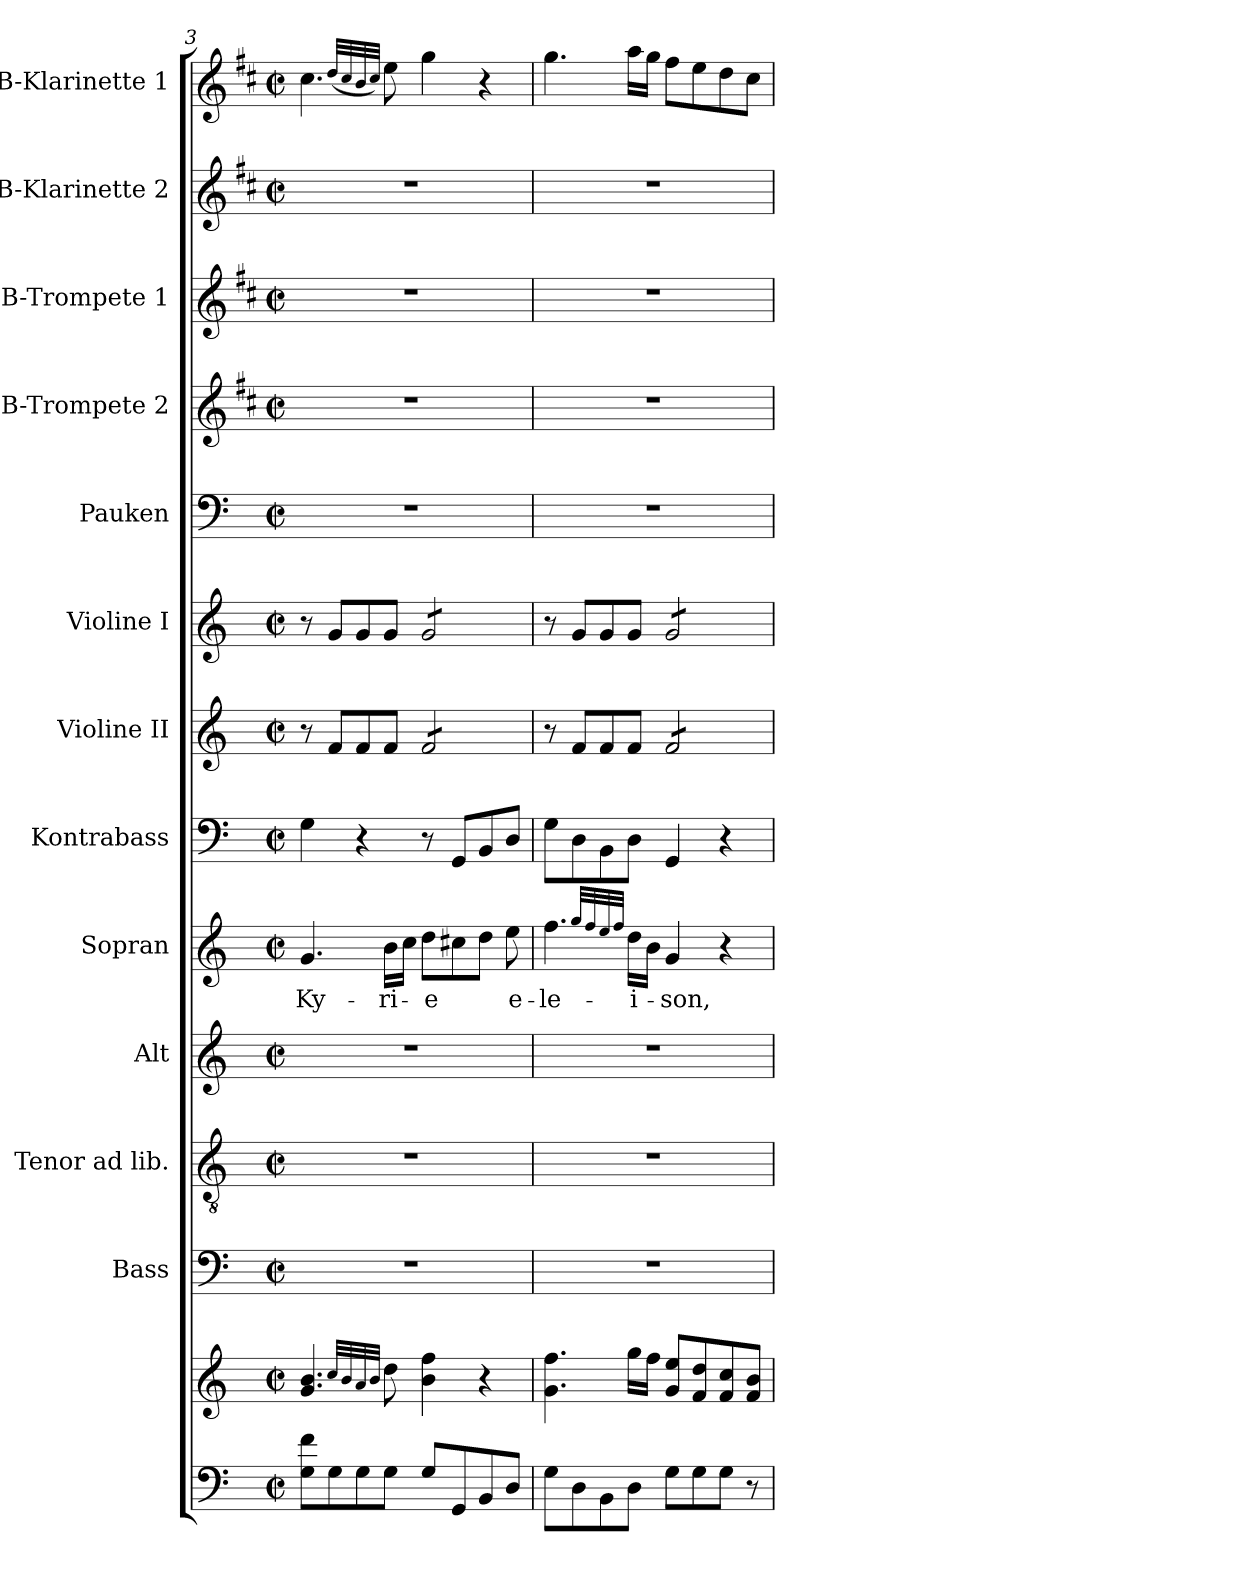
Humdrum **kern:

**kern	**kern	**kern	**kern	**kern	**kern	**text	**kern	**kern	**kern	**kern	**kern	**kern	**kern	**kern
*part13	*part13	*part12	*part11	*part10	*part9	*part9	*part8	*part7	*part6	*part5	*part4	*part3	*part2	*part1
*staff14	*staff13	*staff12	*staff11	*staff10	*staff9	*staff9	*staff8	*staff7	*staff6	*staff5	*staff4	*staff3	*staff2	*staff1
*	*	*I"Bass	*I"Tenor ad lib.	*I"Alt	*I"Sopran	*	*I"Kontrabass	*I"Violine II	*I"Violine I	*I"Pauken	*I"B-Trompete 2	*I"B-Trompete 1	*I"B-Klarinette 2	*I"B-Klarinette 1
*	*	*I'B.	*I'T.	*I'A.	*I'S.	*	*I'Kb.	*I'Vl. II	*I'Vl. I	*I'Pk.	*I'Trp. 2	*I'Trp. 1	*I'B Kl. 2	*I'B Kl. 1
*clefF4	*clefG2	*clefF4	*clefGv2	*clefG2	*clefG2	*	*clefF4	*clefG2	*clefG2	*clefF4	*clefG2	*clefG2	*clefG2	*clefG2
*	*	*	*	*	*	*	*ITrd7c12	*	*	*	*ITrd1c2	*ITrd1c2	*ITrd1c2	*ITrd1c2
*k[]	*k[]	*k[]	*k[]	*k[]	*k[]	*	*k[]	*k[]	*k[]	*k[]	*k[]	*k[]	*k[]	*k[]
*C:	*C:	*C:	*C:	*C:	*C:	*	*C:	*C:	*C:	*C:	*C:	*C:	*C:	*C:
*M2/2	*M2/2	*M2/2	*M2/2	*M2/2	*M2/2	*	*M2/2	*M2/2	*M2/2	*M2/2	*M2/2	*M2/2	*M2/2	*M2/2
*met(c|)	*met(c|)	*met(c|)	*met(c|)	*met(c|)	*met(c|)	*	*met(c|)	*met(c|)	*met(c|)	*met(c|)	*met(c|)	*met(c|)	*met(c|)	*met(c|)
=3	=3	=3	=3	=3	=3	=3	=3	=3	=3	=3	=3	=3	=3	=3
!	!	!	!	!	!	!LO:LY:b	!	!	!	!	!	!	!	!
8G\ 8f\L	4.g/ 4.b/	1r	1r	1r	4.g/	Ky-	4GG\	8r	8r	1r	1r	1r	1r	4.b\
8G\	.	.	.	.	.	.	.	8f/L	8g/L	.	.	.	.	.
8G\	.	.	.	.	.	.	4r	8f/	8g/	.	.	.	.	.
.	32qcc/LLL	.	.	.	.	.	.	.	.	.	.	.	.	(<32qcc/LLL
.	32qb/	.	.	.	.	.	.	.	.	.	.	.	.	32qb/
.	32qa/	.	.	.	.	.	.	.	.	.	.	.	.	32qa/
.	32qb/JJJ	.	.	.	.	.	.	.	.	.	.	.	.	32qb/JJJ)
!	!	!	!	!	!	!LO:LY:b	!	!	!	!	!	!	!	!
8G\J	8dd\	.	.	.	16b\LL	-ri-	.	8f/J	8g/J	.	.	.	.	8dd\
.	.	.	.	.	16cc\JJ	.	.	.	.	.	.	.	.	.
!	!	!	!	!	!	!LO:LY:b	!	!	!	!	!	!	!	!
*	*	*	*	*	*	*	*	*tremolo	*	*	*	*	*	*
*	*	*	*	*	*	*	*	*	*tremolo	*	*	*	*	*
8G/L	4b\ 4ff\	.	.	.	8dd\L	-e	8r	8f/L	8g/L	.	.	.	.	4ff\
8GG/	.	.	.	.	8cc#X\	.	8GGG/L	8f/	8g/	.	.	.	.	.
8BB/	4r	.	.	.	8dd\J	.	8BBB/	8f/	8g/	.	.	.	.	4r
!	!	!	!	!	!	!LO:LY:b	!	!	!	!	!	!	!	!
8D/J	.	.	.	.	8ee\	e-	8DD/J	8f/J	8g/J	.	.	.	.	.
*	*	*	*	*	*	*	*	*	*Xtremolo	*	*	*	*	*
*	*	*	*	*	*	*	*	*Xtremolo	*	*	*	*	*	*
=4	=4	=4	=4	=4	=4	=4	=4	=4	=4	=4	=4	=4	=4	=4
!	!	!	!	!	!	!LO:LY:b	!	!	!	!	!	!	!	!
8G\L	4.g\ 4.ff\	1r	1r	1r	4.ff\	-le-	8GG\L	8r	8r	1r	1r	1r	1r	4.ff\
8D\	.	.	.	.	.	.	8DD\	8f/L	8g/L	.	.	.	.	.
8BB\	.	.	.	.	.	.	8BBB\	8f/	8g/	.	.	.	.	.
.	.	.	.	.	32qgg/LLL	.	.	.	.	.	.	.	.	.
.	.	.	.	.	32qff/	.	.	.	.	.	.	.	.	.
.	.	.	.	.	32qee/	.	.	.	.	.	.	.	.	.
.	.	.	.	.	32qff/JJJ	.	.	.	.	.	.	.	.	.
!	!	!	!	!	!	!LO:LY:b	!	!	!	!	!	!	!	!
8D\J	16gg\LL	.	.	.	16dd\LL	-i-	8DD\J	8f/J	8g/J	.	.	.	.	16gg\LL
.	16ff\JJ	.	.	.	16b\JJ	.	.	.	.	.	.	.	.	16ff\JJ
!	!	!	!	!	!	!LO:LY:b	!	!	!	!	!	!	!	!
*	*	*	*	*	*	*	*	*tremolo	*	*	*	*	*	*
*	*	*	*	*	*	*	*	*	*tremolo	*	*	*	*	*
8G\L	8g/ 8ee/L	.	.	.	4g/	-son,	4GGG/	8f/L	8g/L	.	.	.	.	8ee\L
8G\	8f/ 8dd/	.	.	.	.	.	.	8f/	8g/	.	.	.	.	8dd\
8G\J	8f/ 8cc/	.	.	.	4r	.	4r	8f/	8g/	.	.	.	.	8cc\
8r	8f/ 8b/J	.	.	.	.	.	.	8f/J	8g/J	.	.	.	.	8b\J
*	*	*	*	*	*	*	*	*	*Xtremolo	*	*	*	*	*
*	*	*	*	*	*	*	*	*Xtremolo	*	*	*	*	*	*
=	=	=	=	=	=	=	=	=	=	=	=	=	=	=
*-	*-	*-	*-	*-	*-	*-	*-	*-	*-	*-	*-	*-	*-	*-
